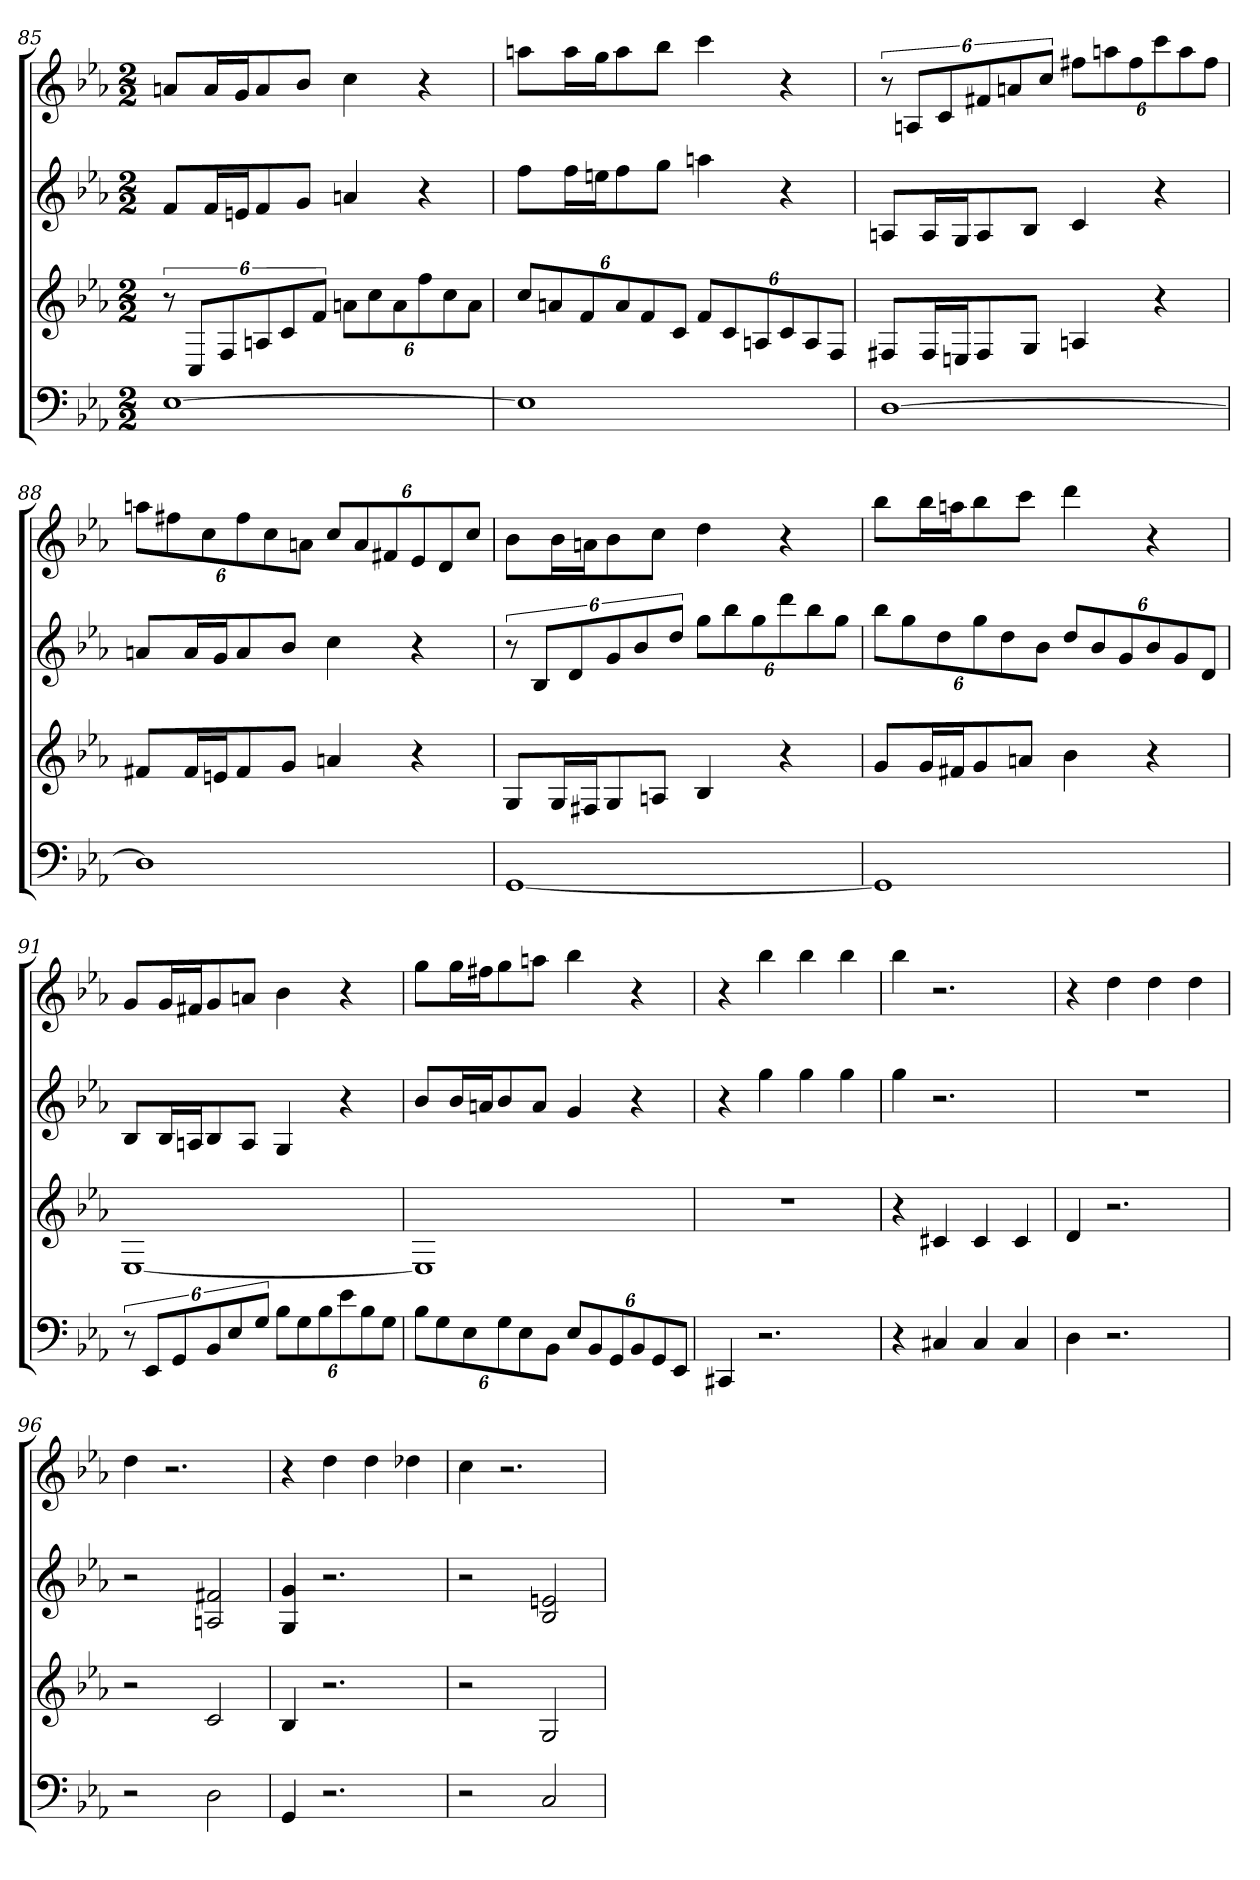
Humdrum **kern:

**kern	**kern	**kern	**kern
*part4	*part3	*part2	*part1
*staff4	*staff3	*staff2	*staff1
*k[b-e-a-]	*k[b-e-a-]	*k[b-e-a-]	*k[b-e-a-]
*E-:	*E-:	*E-:	*E-:
*M2/2	*M2/2	*M2/2	*M2/2
=85	=85	=85	=85
[1E-	12r	8fL	8anL
.	12CL	.	.
.	.	16fL	16aL
.	12F	.	.
.	.	16enJ	16gJ
.	12An	8f	8a
.	12c	.	.
.	.	8gJ	8b-J
.	12fJ	.	.
.	12anL	4an	4cc
.	12cc	.	.
.	12a	.	.
.	12ff	4r	4r
.	12cc	.	.
.	12aJ	.	.
=86	=86	=86	=86
1E-]	12ccL	8ffL	8aanL
.	12an	.	.
.	.	16ffL	16aaL
.	12f	.	.
.	.	16eenJ	16ggJ
.	12a	8ff	8aa
.	12f	.	.
.	.	8ggJ	8bb-J
.	12cJ	.	.
.	12fL	4aan	4ccc
.	12c	.	.
.	12An	.	.
.	12c	4r	4r
.	12A	.	.
.	12FJ	.	.
=87	=87	=87	=87
[1D	8F#XL	8AnL	12r
.	.	.	12AnL
.	16F#L	16AL	.
.	.	.	12c
.	16EnJ	16GJ	.
.	8F#	8A	12f#X
.	.	.	12an
.	8GJ	8B-J	.
.	.	.	12ccJ
.	4An	4c	12ff#XL
.	.	.	12aan
.	.	.	12ff#
.	4r	4r	12ccc
.	.	.	12aa
.	.	.	12ff#J
=88	=88	=88	=88
1D]	8f#XL	8anL	12aanL
.	.	.	12ff#X
.	16f#L	16aL	.
.	.	.	12cc
.	16enJ	16gJ	.
.	8f#	8a	12ff#
.	.	.	12cc
.	8gJ	8b-J	.
.	.	.	12anJ
.	4an	4cc	12ccL
.	.	.	12a
.	.	.	12f#X
.	4r	4r	12e-
.	.	.	12d
.	.	.	12ccJ
=89	=89	=89	=89
[1GG	8GL	12r	8b-L
.	.	12B-L	.
.	16GL	.	16b-L
.	.	12d	.
.	16F#XJ	.	16anJ
.	8G	12g	8b-
.	.	12b-	.
.	8AnJ	.	8ccJ
.	.	12ddJ	.
.	4B-	12ggL	4dd
.	.	12bb-	.
.	.	12gg	.
.	4r	12ddd	4r
.	.	12bb-	.
.	.	12ggJ	.
=90	=90	=90	=90
1GG]	8gL	12bb-L	8bb-L
.	.	12gg	.
.	16gL	.	16bb-L
.	.	12dd	.
.	16f#XJ	.	16aanJ
.	8g	12gg	8bb-
.	.	12dd	.
.	8anJ	.	8cccJ
.	.	12b-J	.
.	4b-	12ddL	4ddd
.	.	12b-	.
.	.	12g	.
.	4r	12b-	4r
.	.	12g	.
.	.	12dJ	.
=91	=91	=91	=91
12r	[1E-	8B-L	8gL
12EE-L	.	.	.
.	.	16B-L	16gL
12GG	.	.	.
.	.	16AnJ	16f#XJ
12BB-	.	8B-	8g
12E-	.	.	.
.	.	8AJ	8anJ
12GJ	.	.	.
12B-L	.	4G	4b-
12G	.	.	.
12B-	.	.	.
12e-	.	4r	4r
12B-	.	.	.
12GJ	.	.	.
=92	=92	=92	=92
12B-L	1E-]	8b-L	8ggL
12G	.	.	.
.	.	16b-L	16ggL
12E-	.	.	.
.	.	16anJ	16ff#XJ
12G	.	8b-	8gg
12E-	.	.	.
.	.	8aJ	8aanJ
12BB-J	.	.	.
12E-L	.	4g	4bb-
12BB-	.	.	.
12GG	.	.	.
12BB-	.	4r	4r
12GG	.	.	.
12EE-J	.	.	.
=93	=93	=93	=93
4CC#X	1r	4r	4r
2.r	.	4gg	4bb-
.	.	4gg	4bb-
.	.	4gg	4bb-
=94	=94	=94	=94
4r	4r	4gg	4bb-
4C#X	4c#X	2.r	2.r
4C#	4c#	.	.
4C#	4c#	.	.
=95	=95	=95	=95
4D	4d	1r	4r
2.r	2.r	.	4dd
.	.	.	4dd
.	.	.	4dd
=96	=96	=96	=96
2r	2r	2r	4dd
.	.	.	2.r
2D	2c	2An 2f#X	.
=97	=97	=97	=97
4GG	4B-	4G 4g	4r
2.r	2.r	2.r	4dd
.	.	.	4dd
.	.	.	4dd-X
=98	=98	=98	=98
2r	2r	2r	4cc
.	.	.	2.r
2C	2G	2B- 2en	.
=	=	=	=
*-	*-	*-	*-
